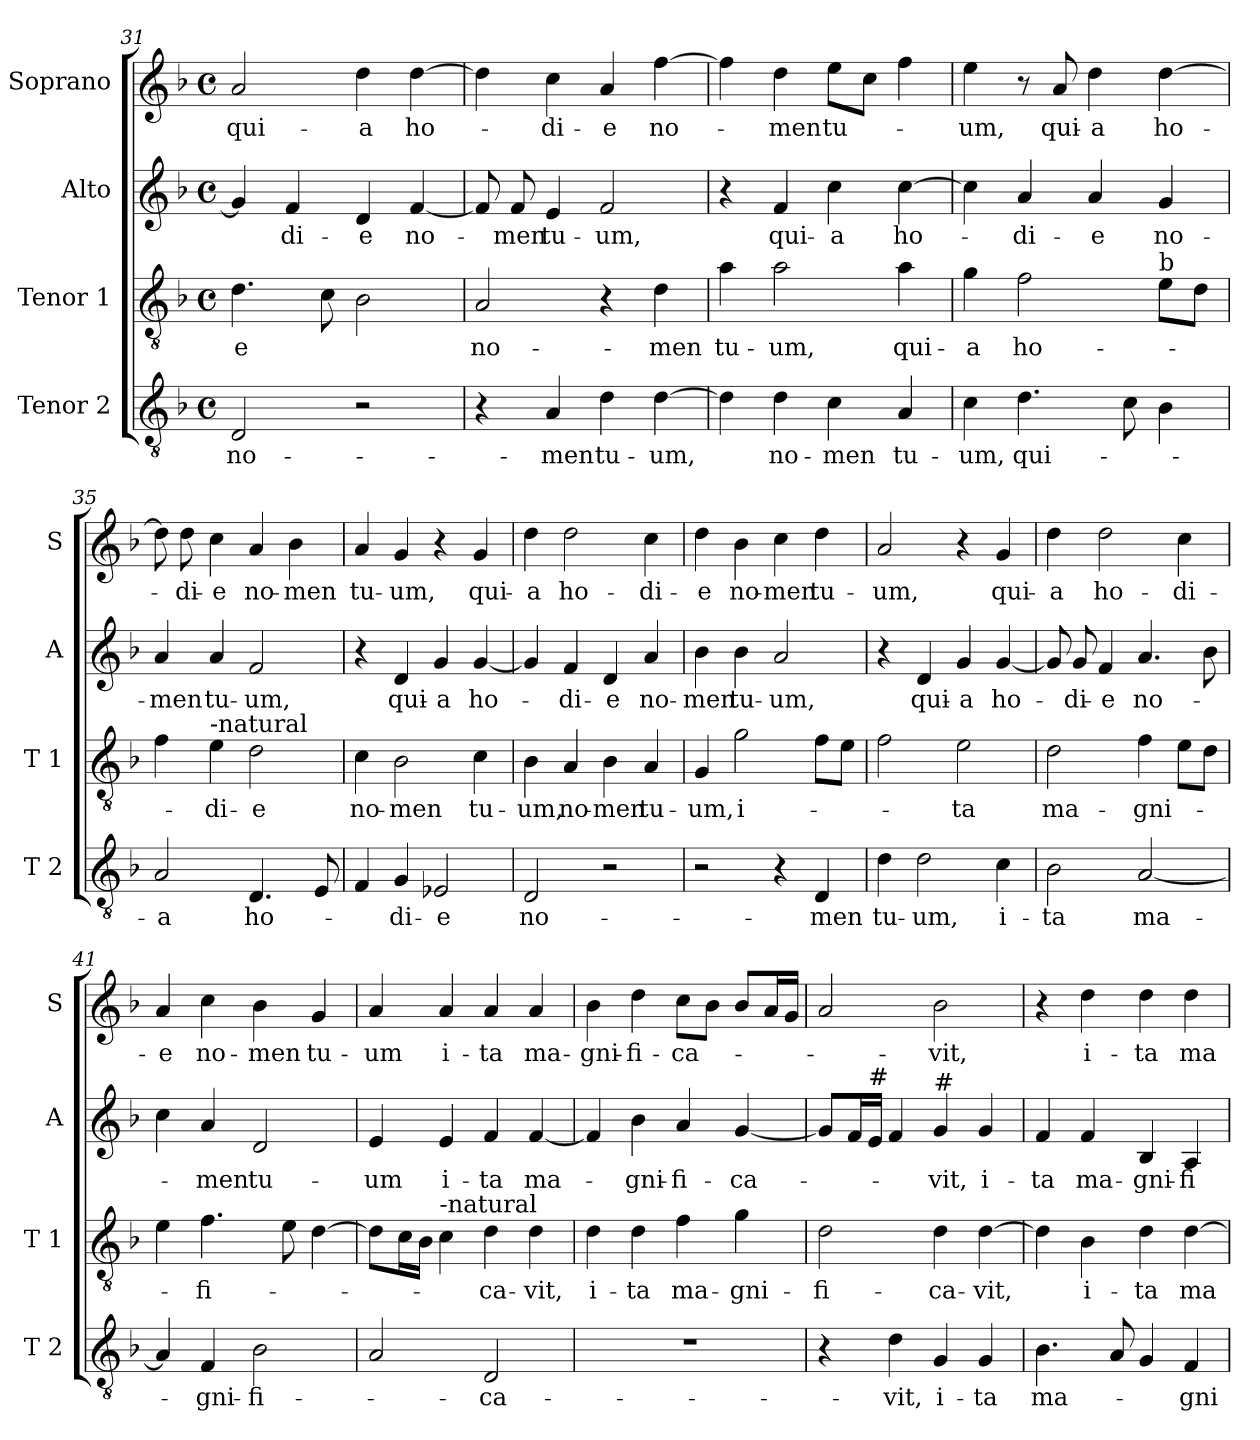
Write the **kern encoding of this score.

**kern	**text	**kern	**text	**kern	**text	**kern	**text
*part4	*part4	*part3	*part3	*part2	*part2	*part1	*part1
*staff4	*staff4	*staff3	*staff3	*staff2	*staff2	*staff1	*staff1
*I"Tenor 2	*	*I"Tenor 1	*	*I"Alto	*	*I"Soprano	*
*I'T 2	*	*I'T 1	*	*I'A	*	*I'S	*
*clefGv2	*	*clefGv2	*	*clefG2	*	*clefG2	*
*k[b-]	*	*k[b-]	*	*k[b-]	*	*k[b-]	*
*F:	*	*F:	*	*F:	*	*F:	*
*M4/4	*	*M4/4	*	*M4/4	*	*M4/4	*
*met(c)	*	*met(c)	*	*met(c)	*	*met(c)	*
=31	=31	=31	=31	=31	=31	=31	=31
!	!LO:LY:b	!	!LO:LY:b	!	!	!	!LO:LY:b
2D/	no-	4.d\	-e	4g/]	.	2a/	qui-
!	!	!	!	!	!LO:LY:b	!	!
.	.	.	.	4f/	-di-	.	.
.	.	8c\	.	.	.	.	.
!	!	!	!	!	!LO:LY:b	!	!LO:LY:b
2r	.	2B-\	.	4d/	-e	4dd\	-a
!	!	!	!	!	!LO:LY:b	!	!LO:LY:b
.	.	.	.	[4f/	no-	[4dd\	ho-
=32	=32	=32	=32	=32	=32	=32	=32
!	!	!	!LO:LY:b	!	!	!	!
4r	.	2A/	no-	8f/]	.	4dd\]	.
!	!	!	!	!	!LO:LY:b	!	!
.	.	.	.	8f/	-men	.	.
!	!LO:LY:b	!	!	!	!LO:LY:b	!	!LO:LY:b
4A/	-men	.	.	4e/	tu-	4cc\	-di-
!	!LO:LY:b	!	!	!	!LO:LY:b	!	!LO:LY:b
4d\	tu-	4r	.	2f/	-um,	4a/	-e
!	!LO:LY:b	!	!LO:LY:b	!	!	!	!LO:LY:b
[4d\	-um,	4d\	-men	.	.	[4ff\	no-
=33	=33	=33	=33	=33	=33	=33	=33
!	!	!	!LO:LY:b	!	!	!	!
4d\]	.	4a\	tu-	4r	.	4ff\]	.
!	!LO:LY:b	!	!LO:LY:b	!	!LO:LY:b	!	!LO:LY:b
4d\	no-	2a\	-um,	4f/	qui-	4dd\	-men
!	!LO:LY:b	!	!	!	!LO:LY:b	!	!LO:LY:b
4c\	-men	.	.	4cc\	-a	8ee\L	tu-
.	.	.	.	.	.	8cc\J	.
!	!LO:LY:b	!	!LO:LY:b	!	!LO:LY:b	!	!
4A/	tu-	4a\	qui-	[4cc\	ho-	4ff\	.
=34	=34	=34	=34	=34	=34	=34	=34
!	!LO:LY:b	!	!LO:LY:b	!	!	!	!LO:LY:b
4c\	-um,	4g\	-a	4cc\]	.	4ee\	-um,
!	!LO:LY:b	!	!LO:LY:b	!	!LO:LY:b	!	!
4.d\	qui-	2f\	ho-	4a/	-di-	8r	.
!	!	!	!	!	!	!	!LO:LY:b
.	.	.	.	.	.	8a/	qui-
!	!	!	!	!	!LO:LY:b	!	!LO:LY:b
.	.	.	.	4a/	-e	4dd\	-a
8c\	.	.	.	.	.	.	.
!	!	!LO:TX:a:t=b	!	!	!	!	!
!	!	!	!	!	!LO:LY:b	!	!LO:LY:b
4B-\	.	8e\L	.	4g/	no-	[4dd\	ho-
.	.	8d\J	.	.	.	.	.
!!LO:PB:g=z
=35	=35	=35	=35	=35	=35	=35	=35
!	!LO:LY:b	!	!	!	!LO:LY:b	!	!
2A/	-a	4f\	.	4a/	-men	8dd\]	.
!	!	!	!	!	!	!	!LO:LY:b
.	.	.	.	.	.	8dd\	-di-
!	!	!LO:TX:a:t=-natural	!	!	!	!	!
!	!	!	!LO:LY:b	!	!LO:LY:b	!	!LO:LY:b
.	.	4e\	-di-	4a/	tu-	4cc\	-e
!	!LO:LY:b	!	!LO:LY:b	!	!LO:LY:b	!	!LO:LY:b
4.D/	ho-	2d\	-e	2f/	-um,	4a/	no-
!	!	!	!	!	!	!	!LO:LY:b
.	.	.	.	.	.	4b-\	-men
8E/	.	.	.	.	.	.	.
=36	=36	=36	=36	=36	=36	=36	=36
!	!	!	!LO:LY:b	!	!	!	!LO:LY:b
4F/	.	4c\	no-	4r	.	4a/	tu-
!	!LO:LY:b	!	!LO:LY:b	!	!LO:LY:b	!	!LO:LY:b
4G/	-di-	2B-\	-men	4d/	qui-	4g/	-um,
!	!LO:LY:b	!	!	!	!LO:LY:b	!	!
2E-X/	-e	.	.	4g/	-a	4r	.
!	!	!	!LO:LY:b	!	!LO:LY:b	!	!LO:LY:b
.	.	4c\	tu-	[4g/	ho-	4g/	qui-
=37	=37	=37	=37	=37	=37	=37	=37
!	!LO:LY:b	!	!LO:LY:b	!	!	!	!LO:LY:b
2D/	no-	4B-\	-um,	4g/]	.	4dd\	-a
!	!	!	!LO:LY:b	!	!LO:LY:b	!	!LO:LY:b
.	.	4A/	no-	4f/	-di-	2dd\	ho-
!	!	!	!LO:LY:b	!	!LO:LY:b	!	!
2r	.	4B-\	-men	4d/	-e	.	.
!	!	!	!LO:LY:b	!	!LO:LY:b	!	!LO:LY:b
.	.	4A/	tu-	4a/	no-	4cc\	-di-
=38	=38	=38	=38	=38	=38	=38	=38
!	!	!	!LO:LY:b	!	!LO:LY:b	!	!LO:LY:b
2r	.	4G/	-um,	4b-\	-men	4dd\	-e
!	!	!	!LO:LY:b	!	!LO:LY:b	!	!LO:LY:b
.	.	2g\	i-	4b-\	tu-	4b-\	no-
!	!	!	!	!	!LO:LY:b	!	!LO:LY:b
4r	.	.	.	2a/	-um,	4cc\	-men
!	!LO:LY:b	!	!	!	!	!	!LO:LY:b
4D/	-men	8f\L	.	.	.	4dd\	tu-
.	.	8e\J	.	.	.	.	.
=39	=39	=39	=39	=39	=39	=39	=39
!	!LO:LY:b	!	!	!	!	!	!LO:LY:b
4d\	tu-	2f\	.	4r	.	2a/	-um,
!	!LO:LY:b	!	!	!	!LO:LY:b	!	!
2d\	-um,	.	.	4d/	qui-	.	.
!	!	!	!LO:LY:b	!	!LO:LY:b	!	!
.	.	2e\	-ta	4g/	-a	4r	.
!	!LO:LY:b	!	!	!	!LO:LY:b	!	!LO:LY:b
4c\	i-	.	.	[4g/	ho-	4g/	qui-
=40	=40	=40	=40	=40	=40	=40	=40
!	!LO:LY:b	!	!LO:LY:b	!	!	!	!LO:LY:b
2B-\	-ta	2d\	ma-	8g/]	.	4dd\	-a
!	!	!	!	!	!LO:LY:b	!	!
.	.	.	.	8g/	-di-	.	.
!	!	!	!	!	!LO:LY:b	!	!LO:LY:b
.	.	.	.	4f/	-e	2dd\	ho-
!	!LO:LY:b	!	!LO:LY:b	!	!LO:LY:b	!	!
[2A/	ma-	4f\	-gni-	4.a/	no-	.	.
!	!	!	!	!	!	!	!LO:LY:b
.	.	8e\L	.	.	.	4cc\	-di-
.	.	8d\J	.	8b-\	.	.	.
!!LO:LB:g=z
=41	=41	=41	=41	=41	=41	=41	=41
!	!	!	!	!	!	!	!LO:LY:b
4A/]	.	4e\	.	4cc\	.	4a/	-e
!	!LO:LY:b	!	!LO:LY:b	!	!LO:LY:b	!	!LO:LY:b
4F/	-gni-	4.f\	-fi-	4a/	-men	4cc\	no-
!	!LO:LY:b	!	!	!	!LO:LY:b	!	!LO:LY:b
2B-\	-fi-	.	.	2d/	tu-	4b-\	-men
.	.	8e\	.	.	.	.	.
!	!	!	!	!	!	!	!LO:LY:b
.	.	[4d\	.	.	.	4g/	tu-
=42	=42	=42	=42	=42	=42	=42	=42
!	!	!	!	!	!LO:LY:b	!	!LO:LY:b
2A/	.	8d\L]	.	4e/	-um	4a/	-um
.	.	16c\L	.	.	.	.	.
.	.	16B-\JJ	.	.	.	.	.
!	!	!LO:TX:a:t=-natural	!	!	!	!	!
!	!	!	!	!	!LO:LY:b	!	!LO:LY:b
.	.	4c\	.	4e/	i-	4a/	i-
!	!LO:LY:b	!	!LO:LY:b	!	!LO:LY:b	!	!LO:LY:b
2D/	-ca-	4d\	-ca-	4f/	-ta	4a/	-ta
!	!	!	!LO:LY:b	!	!LO:LY:b	!	!LO:LY:b
.	.	4d\	-vit,	[4f/	ma-	4a/	ma-
=43	=43	=43	=43	=43	=43	=43	=43
!	!	!	!LO:LY:b	!	!	!	!LO:LY:b
1r	.	4d\	i-	4f/]	.	4b-\	-gni-
!	!	!	!LO:LY:b	!	!LO:LY:b	!	!LO:LY:b
.	.	4d\	-ta	4b-\	-gni-	4dd\	-fi-
!	!	!	!LO:LY:b	!	!LO:LY:b	!	!LO:LY:b
.	.	4f\	ma-	4a/	-fi-	8cc\L	-ca-
.	.	.	.	.	.	8b-\J	.
!	!	!	!LO:LY:b	!	!LO:LY:b	!	!
.	.	4g\	-gni-	[4g/	-ca-	8b-/L	.
.	.	.	.	.	.	16a/L	.
.	.	.	.	.	.	16g/JJ	.
=44	=44	=44	=44	=44	=44	=44	=44
!	!	!	!LO:LY:b	!	!	!	!
4r	.	2d\	-fi-	8g/L]	.	2a/	.
.	.	.	.	16f/L	.	.	.
!	!	!	!	!LO:TX:a:t=#	!	!	!
.	.	.	.	16e/JJ	.	.	.
!	!LO:LY:b	!	!	!	!	!	!
4d\	-vit,	.	.	4f/	.	.	.
!	!	!	!	!LO:TX:a:t=#	!	!	!
!	!LO:LY:b	!	!LO:LY:b	!	!LO:LY:b	!	!LO:LY:b
4G/	i-	4d\	-ca-	4g/	-vit,	2b-\	-vit,
!	!LO:LY:b	!	!LO:LY:b	!	!LO:LY:b	!	!
4G/	-ta	[4d\	-vit,	4g/	i-	.	.
=45	=45	=45	=45	=45	=45	=45	=45
!	!LO:LY:b	!	!	!	!LO:LY:b	!	!
4.B-\	ma-	4d\]	.	4f/	-ta	4r	.
!	!	!	!LO:LY:b	!	!LO:LY:b	!	!LO:LY:b
.	.	4B-\	i-	4f/	ma-	4dd\	i-
8A/	.	.	.	.	.	.	.
!	!	!	!LO:LY:b	!	!LO:LY:b	!	!LO:LY:b
4G/	.	4d\	-ta	4B-/	-gni-	4dd\	-ta
!	!LO:LY:b	!	!LO:LY:b	!	!LO:LY:b	!	!LO:LY:b
4F/	-gni-	[4d\	ma-	4A/	-fi-	4dd\	ma-
=	=	=	=	=	=	=	=
*-	*-	*-	*-	*-	*-	*-	*-
